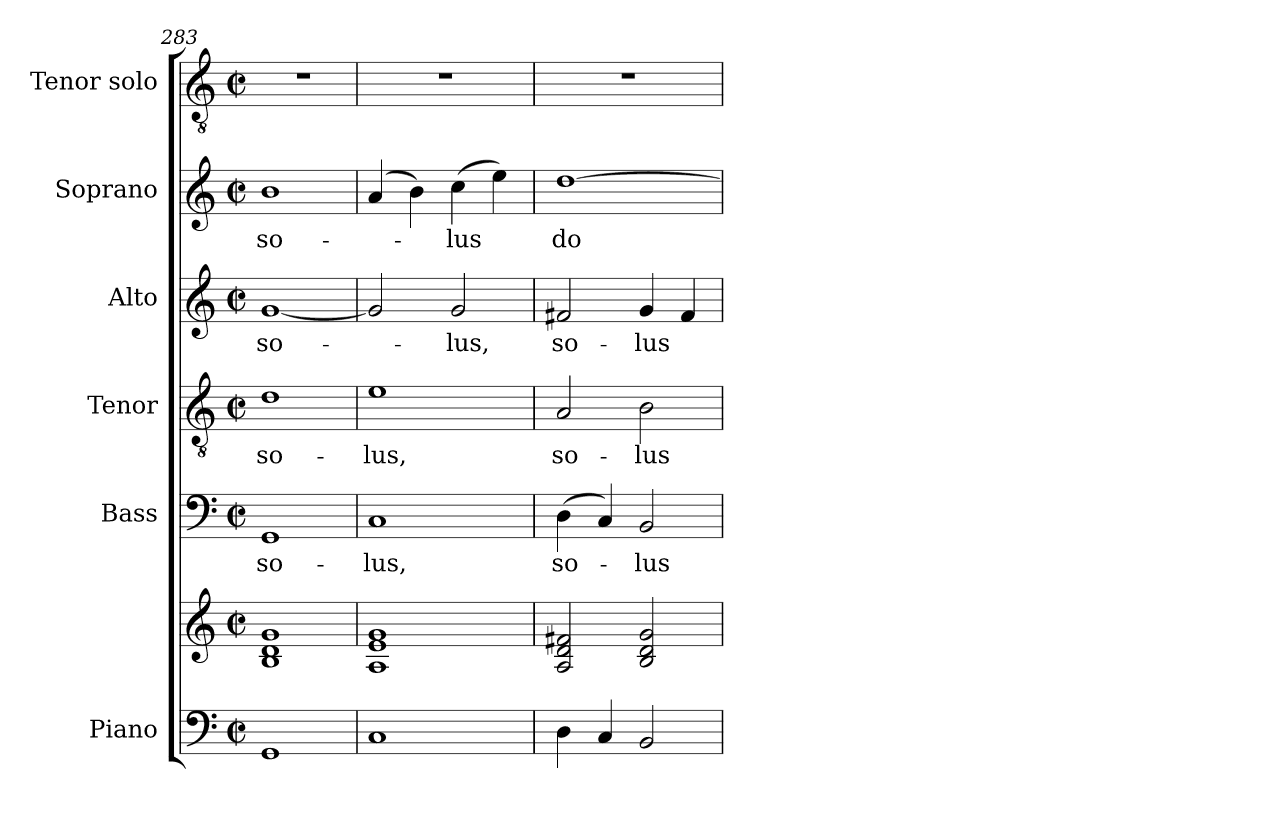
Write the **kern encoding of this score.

**kern	**kern	**kern	**text	**kern	**text	**kern	**text	**kern	**text	**kern
*part6	*part6	*part5	*part5	*part4	*part4	*part3	*part3	*part2	*part2	*part1
*staff7	*staff6	*staff5	*staff5	*staff4	*staff4	*staff3	*staff3	*staff2	*staff2	*staff1
*I"Piano	*	*I"Bass	*	*I"Tenor	*	*I"Alto	*	*I"Soprano	*	*I"Tenor solo
*I'Pno.	*	*I'B.	*	*I'T.	*	*I'A.	*	*I'S.	*	*I'T.s
*clefF4	*clefG2	*clefF4	*	*clefGv2	*	*clefG2	*	*clefG2	*	*clefGv2
*k[]	*k[]	*k[]	*	*k[]	*	*k[]	*	*k[]	*	*k[]
*M2/2	*M2/2	*M2/2	*	*M2/2	*	*M2/2	*	*M2/2	*	*M2/2
*met(c|)	*met(c|)	*met(c|)	*	*met(c|)	*	*met(c|)	*	*met(c|)	*	*met(c|)
=283	=283	=283	=283	=283	=283	=283	=283	=283	=283	=283
!	!	!	!LO:LY:b	!	!LO:LY:b	!	!LO:LY:b	!	!LO:LY:b	!
1GG	1B 1d 1g	1GG	so-	1d	so-	[1g	so-	1b	so-	1r
!!LO:PB:g=z
=284	=284	=284	=284	=284	=284	=284	=284	=284	=284	=284
!	!	!	!LO:LY:b	!	!LO:LY:b	!	!	!	!	!
1C	1A 1e 1g	1C	-lus,	1e	-lus,	2g/]	.	(>4a/	.	1r
.	.	.	.	.	.	.	.	4b\)	.	.
!	!	!	!	!	!	!	!LO:LY:b	!	!LO:LY:b	!
.	.	.	.	.	.	2g/	-lus,	(>4cc\	-lus	.
.	.	.	.	.	.	.	.	4ee\)	.	.
=285	=285	=285	=285	=285	=285	=285	=285	=285	=285	=285
!	!	!	!LO:LY:b	!	!LO:LY:b	!	!LO:LY:b	!	!LO:LY:b	!
4D\	2A/ 2d/ 2f#X/	(>4D\	so-	2A/	so-	2f#X/	so-	[1dd	do-	1r
4C/	.	4C/)	.	.	.	.	.	.	.	.
!	!	!	!LO:LY:b	!	!LO:LY:b	!	!LO:LY:b	!	!	!
2BB/	2B/ 2d/ 2g/	2BB/	-lus	2B\	-lus	4g/	-lus	.	.	.
.	.	.	.	.	.	4f#/	.	.	.	.
=	=	=	=	=	=	=	=	=	=	=
*-	*-	*-	*-	*-	*-	*-	*-	*-	*-	*-
